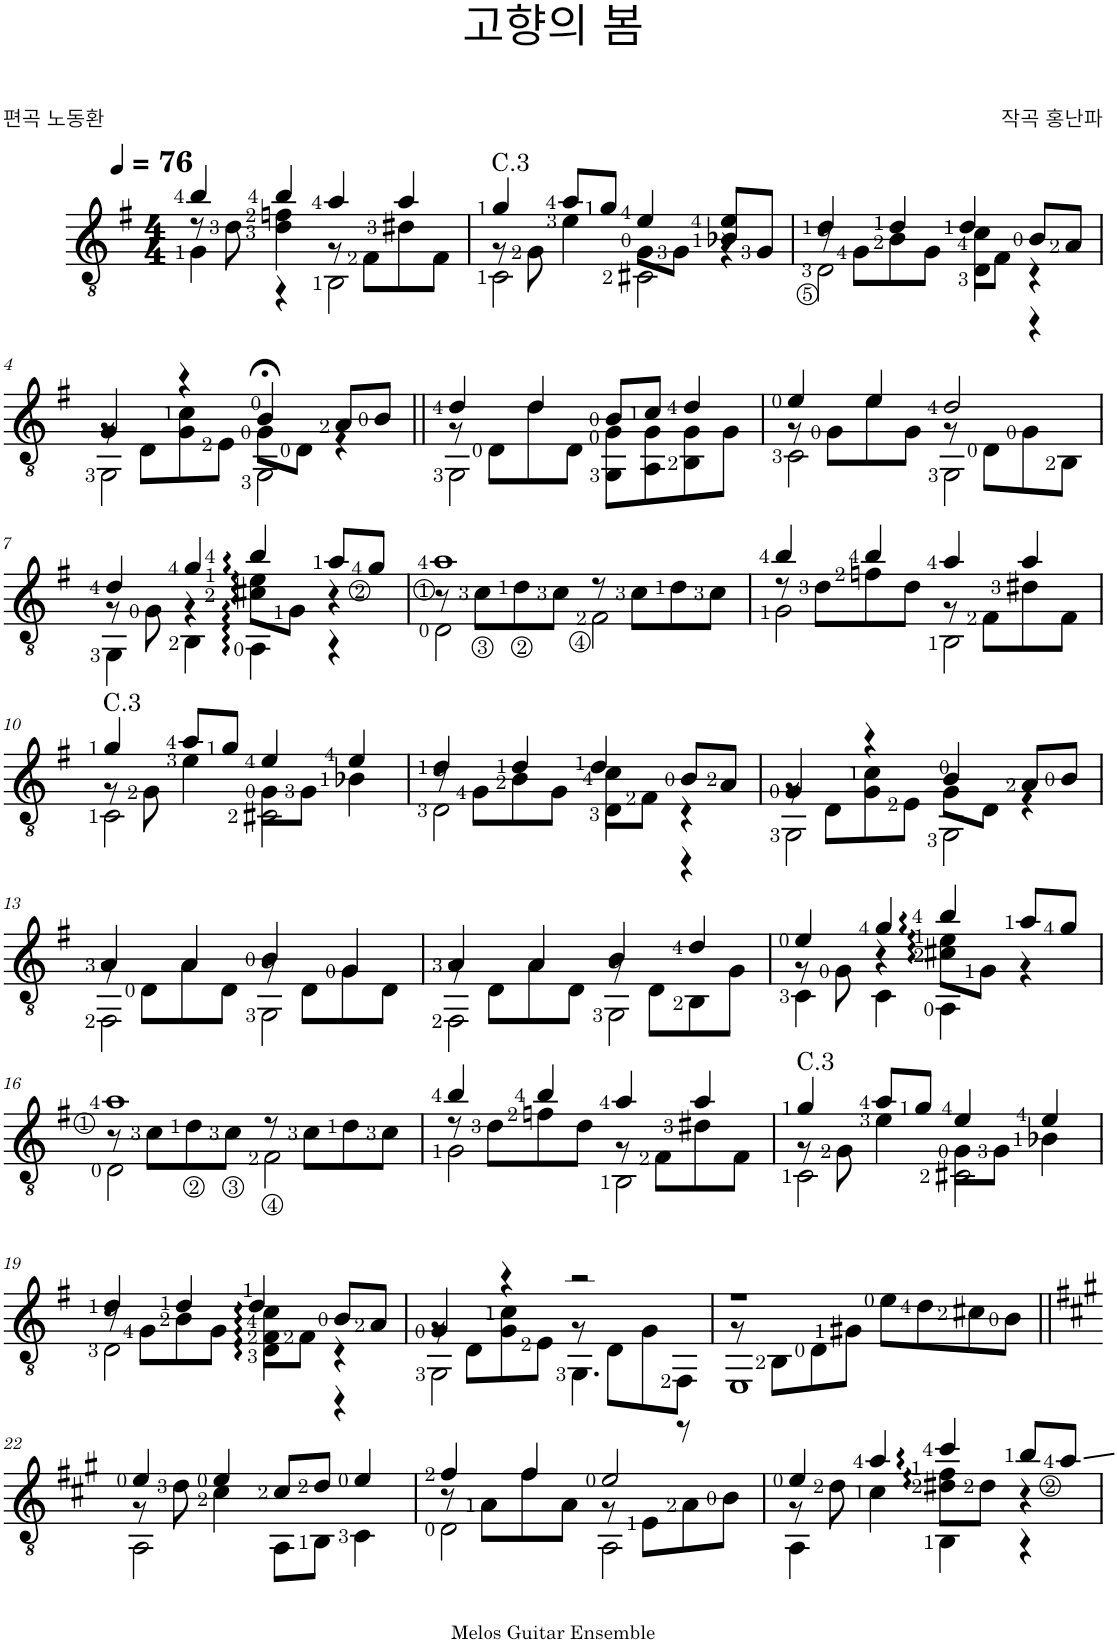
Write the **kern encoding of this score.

**kern
*part1
*staff1
*I"클래식 기타
*clefGv2
*k[f#]
*M4/4
*MM76
=1
*^
*	*^
4b/	8r	4G\
.	8d\	.
4b/	4d\ 4fn\	4r
4a/	8r	2BB\
.	8F#\L	.
4a/	8d#X\	.
.	8F#\J	.
=2	=2	=2
!LO:TX:a:t=C.3	!	!
4g/	8r	2C\
.	8G\	.
8a/L	4e\	.
8g/J	.	.
4e/	8G\L	2C#X\
.	8G\J	.
8B-X/ 8e/L	4r	.
8G/J	.	.
=3	=3	=3
4d/	8r	2D\
.	8G\L	.
4d/	8B\	.
.	8G\J	.
4d/	8c\L	4D\
.	8F#\J	.
8B/L	4r	4r
8A/J	.	.
!!LO:LB:g=z	!!	!!
=4	=4	=4
4G/	8r	2GG\
.	8D\L	.
4r	8G\ 8c\	.
.	8E\J	.
4B;</	8G\L	2GG\
.	8D\J	.
8A/L	4r	.
8B/J	.	.
=5||	=5||	=5||
4d/	8r	2GG\
.	8D\L	.
4d/	8d\	.
.	8D\J	.
8B/L	8GG\ 8G\L	2ryy
8c/J	8AA\ 8G\	.
4d/	8BB\ 8G\	.
.	8G\J	.
=6	=6	=6
4e/	8r	2C\
.	8G\L	.
4e/	8e\	.
.	8G\J	.
2d/	8r	2GG\
.	8D\L	.
.	8G\	.
.	8BB\J	.
!!LO:LB:g=z	!!	!!
=7	=7	=7
4d/	8r	4GG\
.	8G\	.
4g/	4r	4BB\
4b/	8c#X\ 8e\L	4AA::\
.	8G\J	.
8a/L	4r	4r
8g/J	.	.
=8	=8	=8
1a	8r	2D\
.	8c\L	.
.	8d\	.
.	8c\J	.
.	8r	2F#\
.	8c\L	.
.	8d\	.
.	8c\J	.
=9	=9	=9
4b/	8r	2G\
.	8d\L	.
4b/	8fn\	.
.	8d\J	.
4a/	8r	2BB\
.	8F#\L	.
4a/	8d#X\	.
.	8F#\J	.
!!LO:LB:g=z	!!	!!
=10	=10	=10
!LO:TX:a:t=C.3	!	!
4g/	8r	2C\
.	8G\	.
8a/L	4e\	.
8g/J	.	.
4e/	8G\L	2C#X\
.	8G\J	.
4e/	4B-X\	.
=11	=11	=11
4d/	8r	2D\
.	8G\L	.
4d/	8B\	.
.	8G\J	.
4d/	8c\L	4D\
.	8F#\J	.
8B/L	4r	4r
8A/J	.	.
=12	=12	=12
4G/	8r	2GG\
.	8D\L	.
4r	8G\ 8c\	.
.	8E\J	.
4B/	8G\L	2GG\
.	8D\J	.
8A/L	4r	.
8B/J	.	.
!!LO:LB:g=z	!!	!!
=13	=13	=13
4A/	8r	2FF#\
.	8D\L	.
4A/	8A\	.
.	8D\J	.
4B/	8r	2GG\
.	8D\L	.
4G/	8G\	.
.	8D\J	.
=14	=14	=14
4A/	8r	2FF#\
.	8D\L	.
4A/	8A\	.
.	8D\J	.
4B/	8r	2GG\
.	8D\L	.
4d/	8BB\	.
.	8G\J	.
=15	=15	=15
4e/	8r	4C\
.	8G\	.
4g/	4r	4C\
4b/	8c#X\ 8e\L	4AA\
.	8G\J	.
8a/L	4r	4ryy
8g/J	.	.
!!LO:LB:g=z	!!	!!
=16	=16	=16
1a	8r	2D\
.	8c\L	.
.	8d\	.
.	8c\J	.
.	8r	2F#\
.	8c\L	.
.	8d\	.
.	8c\J	.
=17	=17	=17
4b/	8r	2G\
.	8d\L	.
4b/	8fn\	.
.	8d\J	.
4a/	8r	2BB\
.	8F#\L	.
4a/	8d#X\	.
.	8F#\J	.
=18	=18	=18
!LO:TX:a:t=C.3	!	!
4g/	8r	2C\
.	8G\	.
8a/L	4e\	.
8g/J	.	.
4e/	8G\L	2C#X\
.	8G\J	.
4e/	4B-X\	.
!!LO:LB:g=z	!!	!!
=19	=19	=19
4d/	8r	2D\
.	8G\L	.
4d/	8B\	.
.	8G\J	.
4d/	8F#\ 8c\L	4D::\
.	8F#\J	.
8B/L	4r	4r
8A/J	.	.
=20	=20	=20
4G/	8r	2GG\
.	8D\L	.
4r	8G\ 8c\	.
.	8E\J	.
2r	8r	4.GG\
.	8D\L	.
.	8G\	.
.	8FF#\J	8r
=21	=21	=21
1r	8r	1EE
.	8BB\L	.
.	8D\	.
.	8G#X\J	.
.	8e\L	.
.	8d\	.
.	8c#X\	.
.	8B\J	.
!!LO:LB:g=z	!!	!!
=22||	=22||	=22||
*k[f#c#g#]	*	*
4e/	8r	2AA\
.	8d\	.
4e/	4c#\	.
8c#/L	8AA\L	2ryy
8d/J	8BB\J	.
4e/	4C#\	.
=23	=23	=23
4f#/	8r	2D\
.	8A\L	.
4f#/	8f#\	.
.	8A\J	.
2e/	8r	2AA\
.	8E\L	.
.	8A\	.
.	8B\J	.
=24	=24	=24
4e/	8r	4AA\
.	8d\	.
4a/	4c#\	4ryy
4cc#/	8d#X\ 8f#\L	4BB\
.	8d#\J	.
8b/L	4r	4r
8a/J	.	.
*v	*v	*v
=
*-
